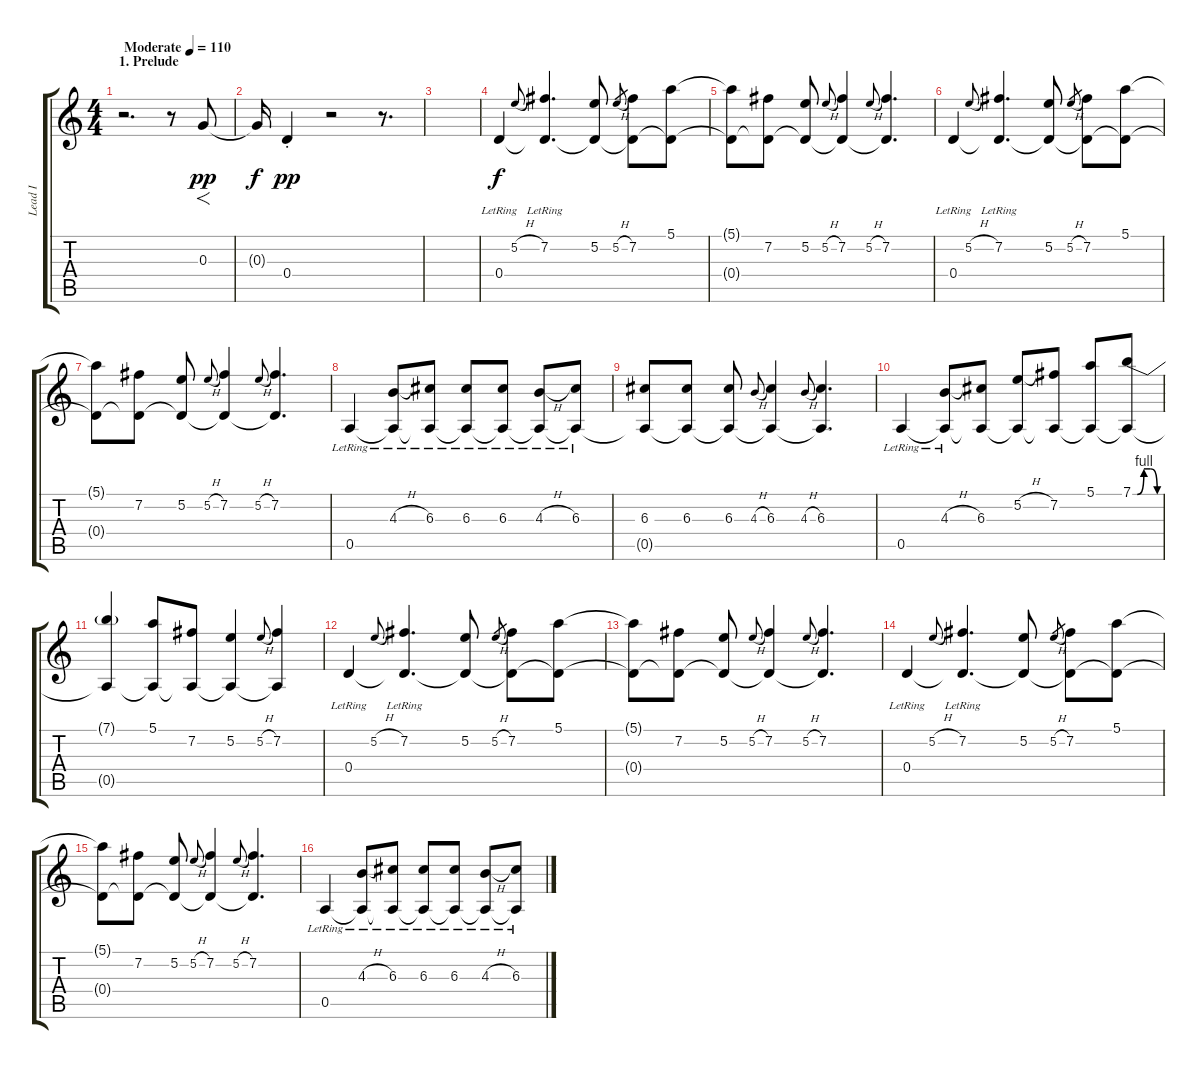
\track ("Lead I" "Lead I") {instrument overdrivenguitar}
\staff {score tabs}
\tuning (E4 B3 G3 D3 A2 E2) {hide}
\ts (4 4)
\section ("" "1. Prelude")
\tempo (110 "Moderate")
\clef g2
\ks c
r.2{d dy pp instrument overdrivenguitar} r.8 0.3.8{f} |
0.3{t}.16{dy f} 0.4{st}.4{dy pp} r.2 r.8{d} |
|
0.4{lr}.4{dy f} 5.2{h}.8{gr onbeat} (7.2{lr} 0.4{t}).4{d} (5.2 0.4{t}).8 5.2{h}.8{gr} (7.2 0.4{t}).8 (5.1 0.4{t}).8 |
(5.1{t} 0.4{t}).8 (7.2 0.4{t}).8 (5.2 0.4{t}).8 5.2{h}.8{gr onbeat} (7.2 0.4{t}).4 5.2{h}.8{gr onbeat} (7.2 0.4{t}).4{d} |
0.4{lr}.4 5.2{h}.8{gr onbeat} (7.2{lr} 0.4{t}).4{d} (5.2 0.4{t}).8 5.2{h}.8{gr} (7.2 0.4{t}).8 (5.1 0.4{t}).8 |
(5.1{t} 0.4{t}).8 (7.2 0.4{t}).8 (5.2 0.4{t}).8 5.2{h}.8{gr onbeat} (7.2 0.4{t}).4 5.2{h}.8{gr onbeat} (7.2 0.4{t}).4{d} |
0.5{lr}.4 (4.3{h lr} 0.5{t}).8 (6.3{lr} 0.5{t}).8 (6.3{lr} 0.5{t}).8 (6.3{lr} 0.5{t}).8 (4.3{h lr} 0.5{t}).8 (6.3{lr} 0.5{t}).8 |
(6.3 0.5{t}).8 (6.3 0.5{t}).8 (6.3 0.5{t}).8 4.3{h}.8{gr onbeat} (6.3 0.5{t}).4 4.3{h}.8{gr onbeat} (6.3 0.5{t}).4{d} |
0.5{lr}.4 (4.3{h lr} 0.5{t}).8 (6.3 0.5{t}).8 (5.2{h} 0.5{t}).8 (7.2 0.5{t}).8 (5.1 0.5{t}).8 (7.1{be (custom 0 0 10 0 25 4 40 4 55 0 60 0)} 0.5{t}).8 |
(7.1{t} 0.5{t}).4 (5.1 0.5{t}).8 (7.2 0.5{t}).8 (5.2 0.5{t}).4 5.2{h}.8{gr onbeat} (7.2 0.5{t}).4 |
0.4{lr}.4 5.2{h}.8{gr onbeat} (7.2{lr} 0.4{t}).4{d} (5.2 0.4{t}).8 5.2{h}.8{gr} (7.2 0.4{t}).8 (5.1 0.4{t}).8 |
(5.1{t} 0.4{t}).8 (7.2 0.4{t}).8 (5.2 0.4{t}).8 5.2{h}.8{gr onbeat} (7.2 0.4{t}).4 5.2{h}.8{gr onbeat} (7.2 0.4{t}).4{d} |
0.4{lr}.4 5.2{h}.8{gr onbeat} (7.2{lr} 0.4{t}).4{d} (5.2 0.4{t}).8 5.2{h}.8{gr} (7.2 0.4{t}).8 (5.1 0.4{t}).8 |
(5.1{t} 0.4{t}).8 (7.2 0.4{t}).8 (5.2 0.4{t}).8 5.2{h}.8{gr onbeat} (7.2 0.4{t}).4 5.2{h}.8{gr onbeat} (7.2 0.4{t}).4{d} |
0.5{lr}.4 (4.3{h lr} 0.5{t}).8 (6.3{lr} 0.5{t}).8 (6.3{lr} 0.5{t}).8 (6.3{lr} 0.5{t}).8 (4.3{h lr} 0.5{t}).8 (6.3{lr} 0.5{t}).8
